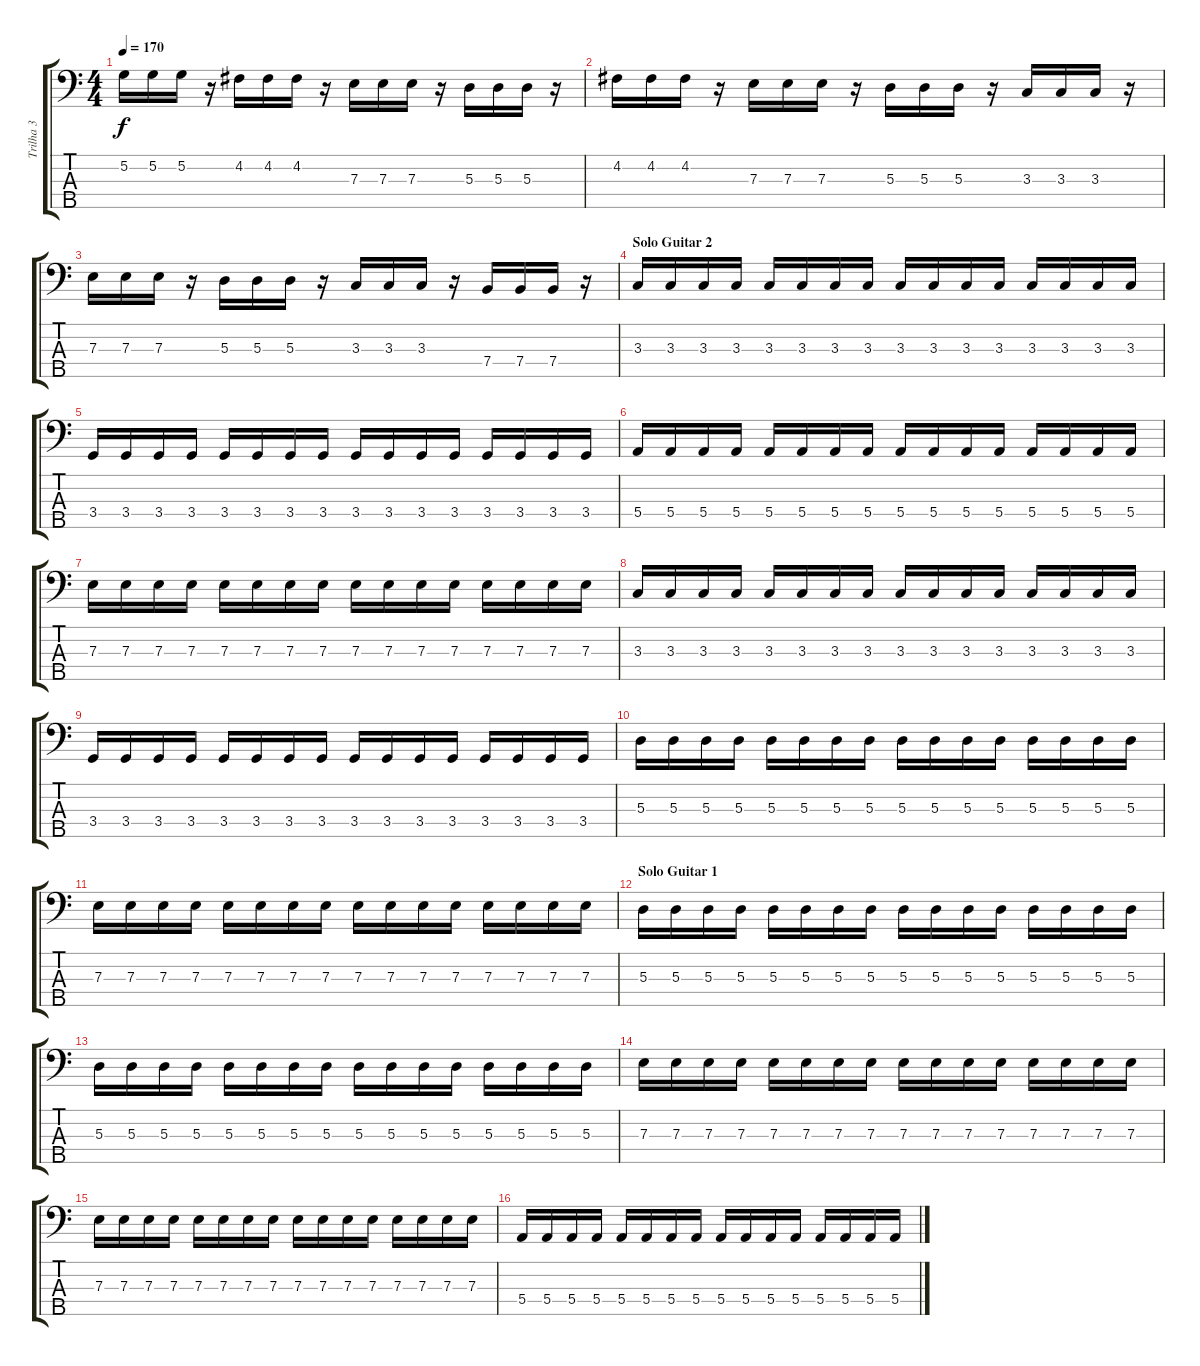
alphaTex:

\track ("Trilha 3" "Trilha 3") {instrument electricbassfinger}
\staff {score tabs}
\tuning (G2 D2 A1 E1 B0) {hide}
\ts (4 4)
\tempo 170
\clef f4
\ks c
5.2.16{dy f} 5.2.16 5.2.16 r.16 4.2.16 4.2.16 4.2.16 r.16 7.3.16 7.3.16 7.3.16 r.16 5.3.16 5.3.16 5.3.16 r.16 |
4.2.16 4.2.16 4.2.16 r.16 7.3.16 7.3.16 7.3.16 r.16 5.3.16 5.3.16 5.3.16 r.16 3.3.16 3.3.16 3.3.16 r.16 |
7.3.16 7.3.16 7.3.16 r.16 5.3.16 5.3.16 5.3.16 r.16 3.3.16 3.3.16 3.3.16 r.16 7.4.16 7.4.16 7.4.16 r.16 |
\section ("" "Solo Guitar 2")
3.3.16 3.3.16 3.3.16 3.3.16 3.3.16 3.3.16 3.3.16 3.3.16 3.3.16 3.3.16 3.3.16 3.3.16 3.3.16 3.3.16 3.3.16 3.3.16 |
3.4.16 3.4.16 3.4.16 3.4.16 3.4.16 3.4.16 3.4.16 3.4.16 3.4.16 3.4.16 3.4.16 3.4.16 3.4.16 3.4.16 3.4.16 3.4.16 |
5.4.16 5.4.16 5.4.16 5.4.16 5.4.16 5.4.16 5.4.16 5.4.16 5.4.16 5.4.16 5.4.16 5.4.16 5.4.16 5.4.16 5.4.16 5.4.16 |
7.3.16 7.3.16 7.3.16 7.3.16 7.3.16 7.3.16 7.3.16 7.3.16 7.3.16 7.3.16 7.3.16 7.3.16 7.3.16 7.3.16 7.3.16 7.3.16 |
3.3.16 3.3.16 3.3.16 3.3.16 3.3.16 3.3.16 3.3.16 3.3.16 3.3.16 3.3.16 3.3.16 3.3.16 3.3.16 3.3.16 3.3.16 3.3.16 |
3.4.16 3.4.16 3.4.16 3.4.16 3.4.16 3.4.16 3.4.16 3.4.16 3.4.16 3.4.16 3.4.16 3.4.16 3.4.16 3.4.16 3.4.16 3.4.16 |
5.3.16 5.3.16 5.3.16 5.3.16 5.3.16 5.3.16 5.3.16 5.3.16 5.3.16 5.3.16 5.3.16 5.3.16 5.3.16 5.3.16 5.3.16 5.3.16 |
7.3.16 7.3.16 7.3.16 7.3.16 7.3.16 7.3.16 7.3.16 7.3.16 7.3.16 7.3.16 7.3.16 7.3.16 7.3.16 7.3.16 7.3.16 7.3.16 |
\section ("" "Solo Guitar 1")
5.3.16 5.3.16 5.3.16 5.3.16 5.3.16 5.3.16 5.3.16 5.3.16 5.3.16 5.3.16 5.3.16 5.3.16 5.3.16 5.3.16 5.3.16 5.3.16 |
5.3.16 5.3.16 5.3.16 5.3.16 5.3.16 5.3.16 5.3.16 5.3.16 5.3.16 5.3.16 5.3.16 5.3.16 5.3.16 5.3.16 5.3.16 5.3.16 |
7.3.16 7.3.16 7.3.16 7.3.16 7.3.16 7.3.16 7.3.16 7.3.16 7.3.16 7.3.16 7.3.16 7.3.16 7.3.16 7.3.16 7.3.16 7.3.16 |
7.3.16 7.3.16 7.3.16 7.3.16 7.3.16 7.3.16 7.3.16 7.3.16 7.3.16 7.3.16 7.3.16 7.3.16 7.3.16 7.3.16 7.3.16 7.3.16 |
5.4.16 5.4.16 5.4.16 5.4.16 5.4.16 5.4.16 5.4.16 5.4.16 5.4.16 5.4.16 5.4.16 5.4.16 5.4.16 5.4.16 5.4.16 5.4.16
